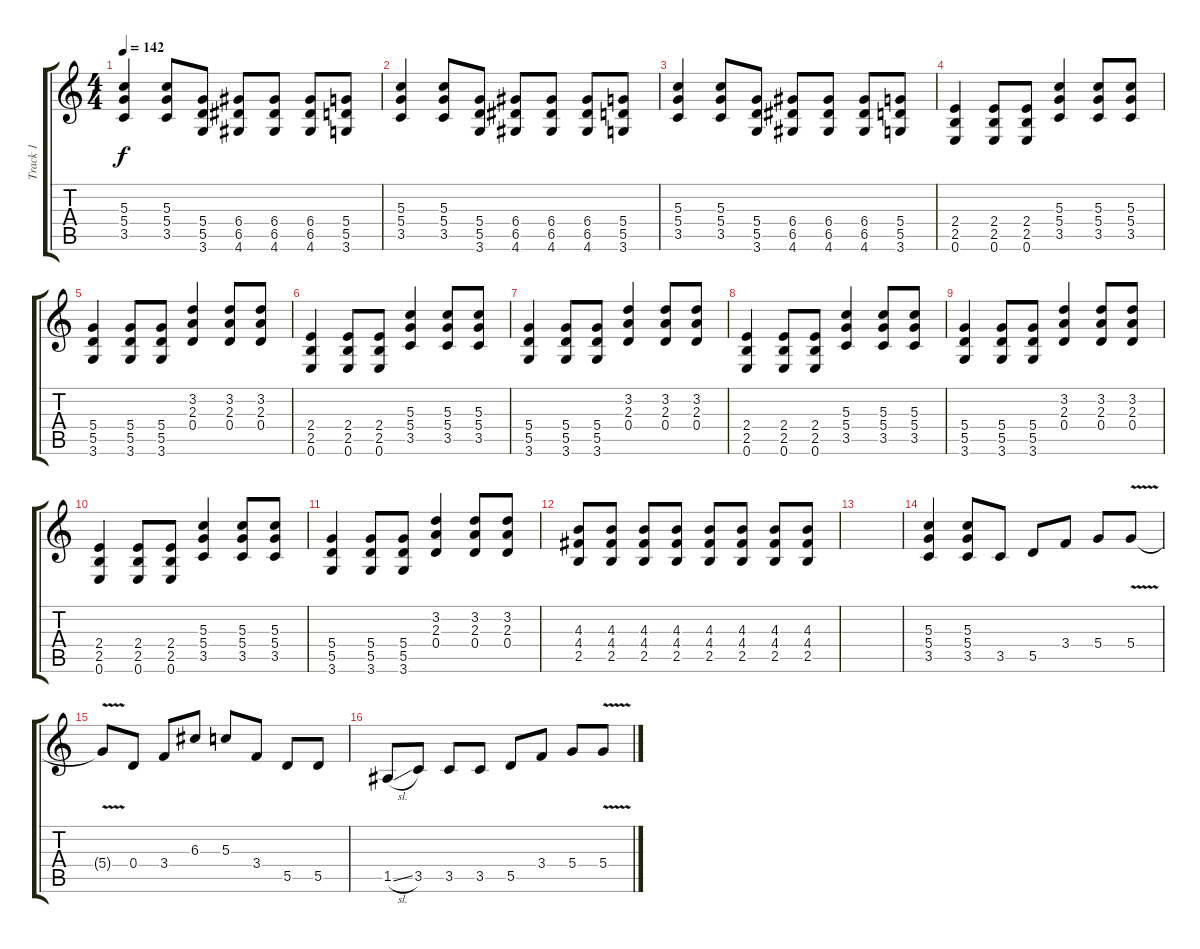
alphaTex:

\track ("Track 1" "Track 1") {instrument overdrivenguitar}
\staff {score tabs}
\tuning (E4 B3 G3 D3 A2 E2) {hide}
\ts (4 4)
\tempo 142
\clef g2
\ks c
(5.3 5.4 3.5).4{dy f} (5.3 5.4 3.5).8 (5.4 5.5 3.6).8 (6.4 6.5 4.6).8 (6.4 6.5 4.6).8 (6.4 6.5 4.6).8 (5.4 5.5 3.6).8 |
(5.3 5.4 3.5).4 (5.3 5.4 3.5).8 (5.4 5.5 3.6).8 (6.4 6.5 4.6).8 (6.4 6.5 4.6).8 (6.4 6.5 4.6).8 (5.4 5.5 3.6).8 |
(5.3 5.4 3.5).4 (5.3 5.4 3.5).8 (5.4 5.5 3.6).8 (6.4 6.5 4.6).8 (6.4 6.5 4.6).8 (6.4 6.5 4.6).8 (5.4 5.5 3.6).8 |
(2.4 2.5 0.6).4 (2.4 2.5 0.6).8 (2.4 2.5 0.6).8 (5.3 5.4 3.5).4 (5.3 5.4 3.5).8 (5.3 5.4 3.5).8 |
(5.4 5.5 3.6).4 (5.4 5.5 3.6).8 (5.4 5.5 3.6).8 (3.2 2.3 0.4).4 (3.2 2.3 0.4).8 (3.2 2.3 0.4).8 |
(2.4 2.5 0.6).4 (2.4 2.5 0.6).8 (2.4 2.5 0.6).8 (5.3 5.4 3.5).4 (5.3 5.4 3.5).8 (5.3 5.4 3.5).8 |
(5.4 5.5 3.6).4 (5.4 5.5 3.6).8 (5.4 5.5 3.6).8 (3.2 2.3 0.4).4 (3.2 2.3 0.4).8 (3.2 2.3 0.4).8 |
(2.4 2.5 0.6).4 (2.4 2.5 0.6).8 (2.4 2.5 0.6).8 (5.3 5.4 3.5).4 (5.3 5.4 3.5).8 (5.3 5.4 3.5).8 |
(5.4 5.5 3.6).4 (5.4 5.5 3.6).8 (5.4 5.5 3.6).8 (3.2 2.3 0.4).4 (3.2 2.3 0.4).8 (3.2 2.3 0.4).8 |
(2.4 2.5 0.6).4 (2.4 2.5 0.6).8 (2.4 2.5 0.6).8 (5.3 5.4 3.5).4 (5.3 5.4 3.5).8 (5.3 5.4 3.5).8 |
(5.4 5.5 3.6).4 (5.4 5.5 3.6).8 (5.4 5.5 3.6).8 (3.2 2.3 0.4).4 (3.2 2.3 0.4).8 (3.2 2.3 0.4).8 |
(4.3 4.4 2.5).8 (4.3 4.4 2.5).8 (4.3 4.4 2.5).8 (4.3 4.4 2.5).8 (4.3 4.4 2.5).8 (4.3 4.4 2.5).8 (4.3 4.4 2.5).8 (4.3 4.4 2.5).8 |
|
(5.3 5.4 3.5).4 (5.3 5.4 3.5).8 3.5.8 5.5.8 3.4.8 5.4.8 5.4{v}.8 |
5.4{t}.8 0.4.8 3.4.8 6.3.8 5.3.8 3.4.8 5.5.8 5.5.8 |
1.5{sl}.8 3.5.8 3.5.8 3.5.8 5.5.8 3.4.8 5.4.8 5.4{v}.8
